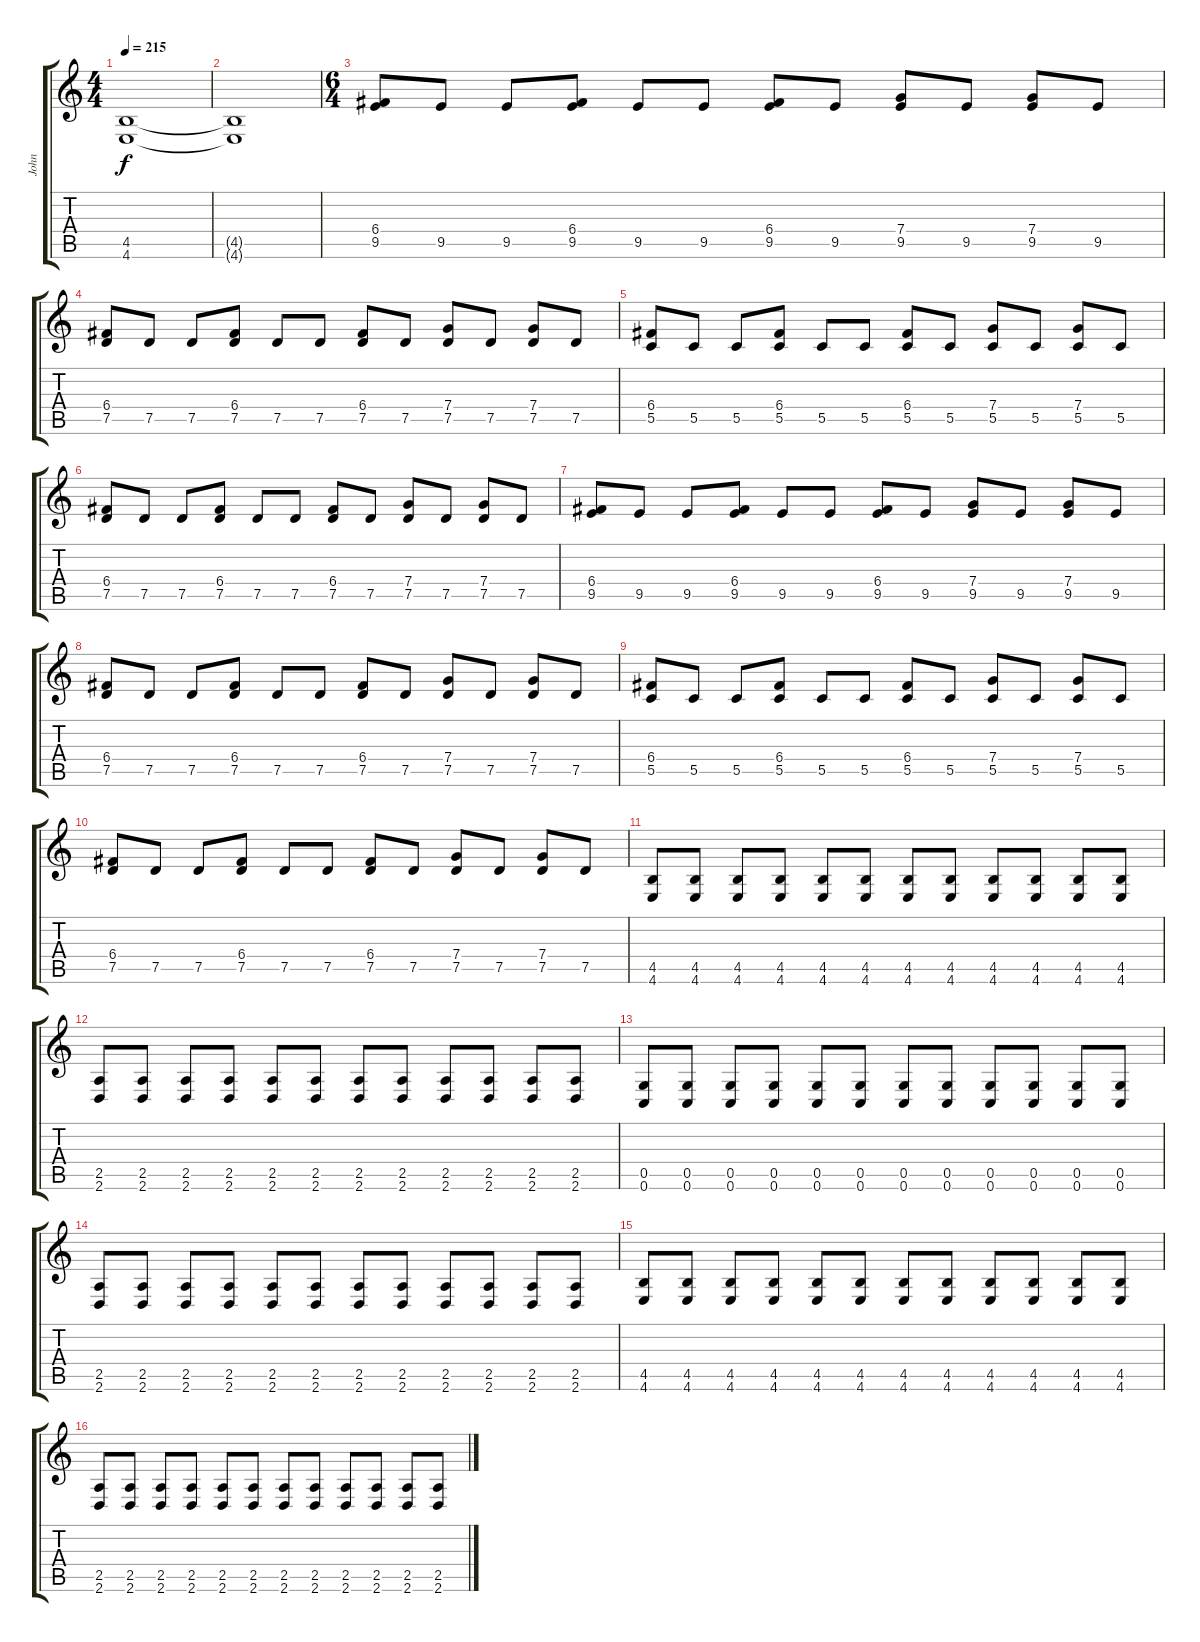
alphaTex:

\track ("John" "John") {instrument distortionguitar}
\staff {score tabs}
\tuning (D4 A3 F3 C3 G2 C2) {hide}
\ts (4 4)
\tempo 215
\clef g2
\ks c
(4.5 4.6).1{dy f} |
(4.5{t} 4.6{t}).1 |
\ts (6 4)
(6.4 9.5).8 9.5.8 9.5.8 (6.4 9.5).8 9.5.8 9.5.8 (6.4 9.5).8 9.5.8 (7.4 9.5).8 9.5.8 (7.4 9.5).8 9.5.8 |
(6.4 7.5).8 7.5.8 7.5.8 (6.4 7.5).8 7.5.8 7.5.8 (6.4 7.5).8 7.5.8 (7.4 7.5).8 7.5.8 (7.4 7.5).8 7.5.8 |
(6.4 5.5).8 5.5.8 5.5.8 (6.4 5.5).8 5.5.8 5.5.8 (6.4 5.5).8 5.5.8 (7.4 5.5).8 5.5.8 (7.4 5.5).8 5.5.8 |
(6.4 7.5).8 7.5.8 7.5.8 (6.4 7.5).8 7.5.8 7.5.8 (6.4 7.5).8 7.5.8 (7.4 7.5).8 7.5.8 (7.4 7.5).8 7.5.8 |
(6.4 9.5).8 9.5.8 9.5.8 (6.4 9.5).8 9.5.8 9.5.8 (6.4 9.5).8 9.5.8 (7.4 9.5).8 9.5.8 (7.4 9.5).8 9.5.8 |
(6.4 7.5).8 7.5.8 7.5.8 (6.4 7.5).8 7.5.8 7.5.8 (6.4 7.5).8 7.5.8 (7.4 7.5).8 7.5.8 (7.4 7.5).8 7.5.8 |
(6.4 5.5).8 5.5.8 5.5.8 (6.4 5.5).8 5.5.8 5.5.8 (6.4 5.5).8 5.5.8 (7.4 5.5).8 5.5.8 (7.4 5.5).8 5.5.8 |
(6.4 7.5).8 7.5.8 7.5.8 (6.4 7.5).8 7.5.8 7.5.8 (6.4 7.5).8 7.5.8 (7.4 7.5).8 7.5.8 (7.4 7.5).8 7.5.8 |
(4.5 4.6).8 (4.5 4.6).8 (4.5 4.6).8 (4.5 4.6).8 (4.5 4.6).8 (4.5 4.6).8 (4.5 4.6).8 (4.5 4.6).8 (4.5 4.6).8 (4.5 4.6).8 (4.5 4.6).8 (4.5 4.6).8 |
(2.5 2.6).8 (2.5 2.6).8 (2.5 2.6).8 (2.5 2.6).8 (2.5 2.6).8 (2.5 2.6).8 (2.5 2.6).8 (2.5 2.6).8 (2.5 2.6).8 (2.5 2.6).8 (2.5 2.6).8 (2.5 2.6).8 |
(0.5 0.6).8 (0.5 0.6).8 (0.5 0.6).8 (0.5 0.6).8 (0.5 0.6).8 (0.5 0.6).8 (0.5 0.6).8 (0.5 0.6).8 (0.5 0.6).8 (0.5 0.6).8 (0.5 0.6).8 (0.5 0.6).8 |
(2.5 2.6).8 (2.5 2.6).8 (2.5 2.6).8 (2.5 2.6).8 (2.5 2.6).8 (2.5 2.6).8 (2.5 2.6).8 (2.5 2.6).8 (2.5 2.6).8 (2.5 2.6).8 (2.5 2.6).8 (2.5 2.6).8 |
(4.5 4.6).8 (4.5 4.6).8 (4.5 4.6).8 (4.5 4.6).8 (4.5 4.6).8 (4.5 4.6).8 (4.5 4.6).8 (4.5 4.6).8 (4.5 4.6).8 (4.5 4.6).8 (4.5 4.6).8 (4.5 4.6).8 |
(2.5 2.6).8 (2.5 2.6).8 (2.5 2.6).8 (2.5 2.6).8 (2.5 2.6).8 (2.5 2.6).8 (2.5 2.6).8 (2.5 2.6).8 (2.5 2.6).8 (2.5 2.6).8 (2.5 2.6).8 (2.5 2.6).8
